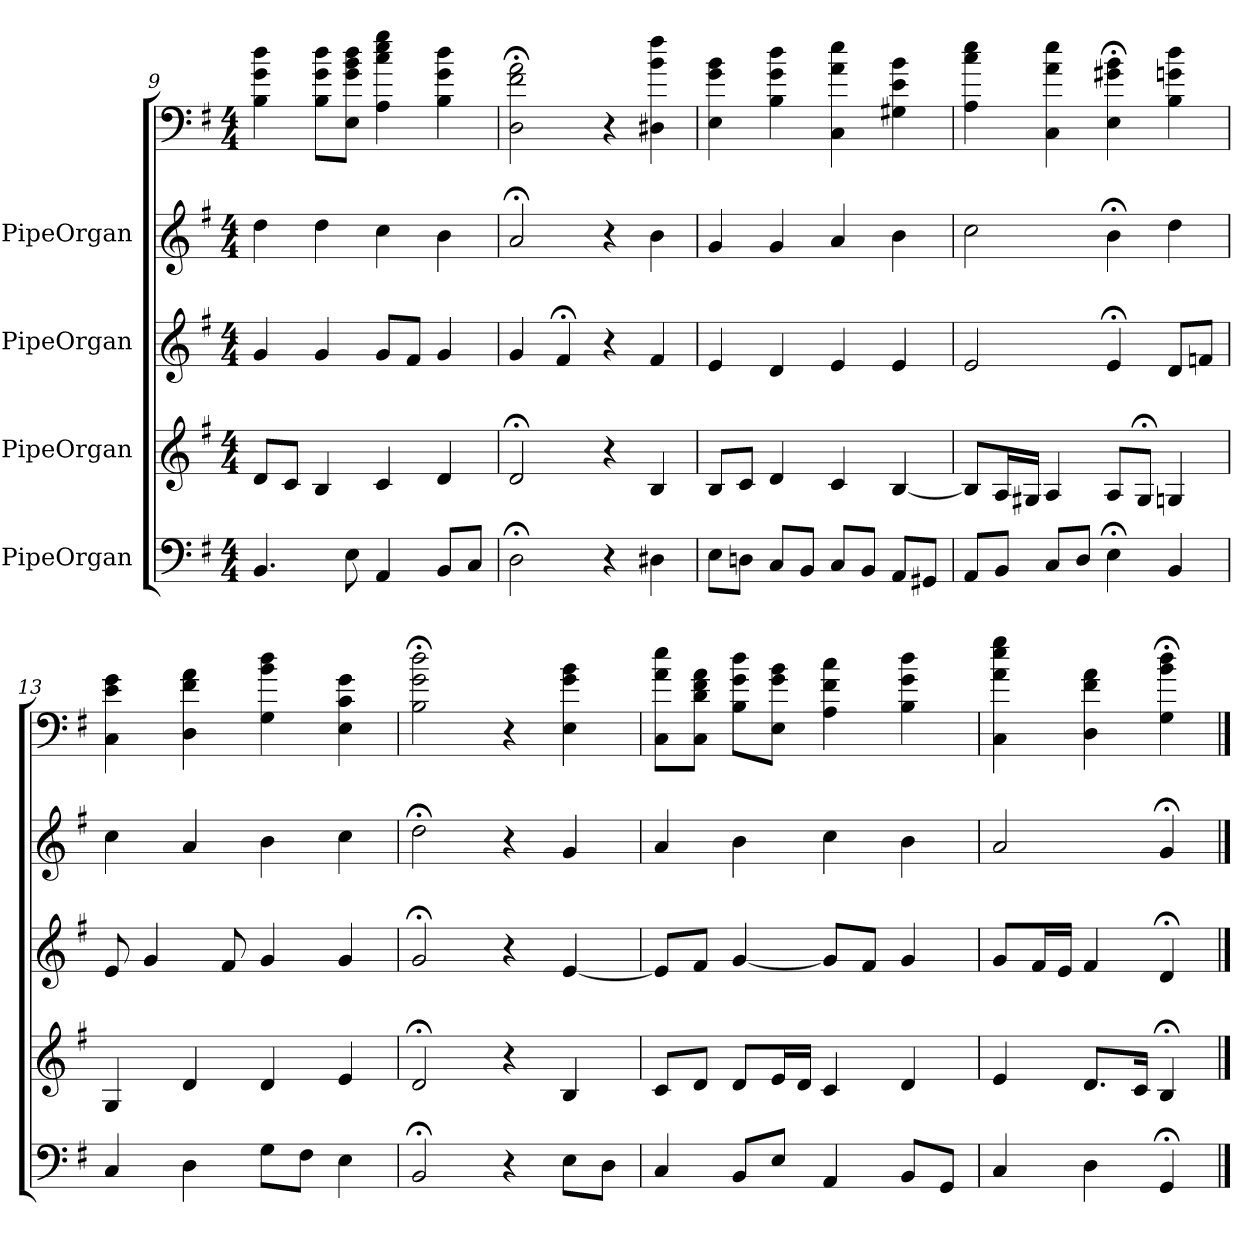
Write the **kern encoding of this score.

**kern	**kern	**kern	**kern	**kern
*part5	*part4	*part3	*part2	*part1
*staff5	*staff4	*staff3	*staff2	*staff1
*I"PipeOrgan	*I"PipeOrgan	*I"PipeOrgan	*I"PipeOrgan	*
*k[f#]	*k[f#]	*k[f#]	*k[f#]	*k[f#]
*G:	*G:	*G:	*G:	*G:
*M4/4	*M4/4	*M4/4	*M4/4	*M4/4
=9	=9	=9	=9	=9
4.BB	8dL	4g	4dd	4B 4g 4dd
.	8cJ	.	.	.
.	4B	4g	4dd	8B 8g 8ddL
8E	.	.	.	8E 8g 8b 8ddJ
4AA	4c	8gL	4cc	4A 4cc 4ee 4gg
.	.	8f#J	.	.
8BBL	4d	4g	4b	4B 4g 4dd
8CJ	.	.	.	.
=10	=10	=10	=10	=10
2D;<	2d;<	4g	2a;<	2D;< 2f#;< 2a;<
.	.	4f#;<	.	.
4r	4r	4r	4r	4r
4D#X	4B	4f#	4b	4D#X 4b 4ff#
=11	=11	=11	=11	=11
8EL	8BL	4e	4g	4E 4g 4b
8DnJ	8cJ	.	.	.
8CL	4d	4d	4g	4B 4g 4dd
8BBJ	.	.	.	.
8CL	4c	4e	4a	4C 4a 4ee
8BBJ	.	.	.	.
8AAL	[4B	4e	4b	4G#X 4e 4b
8GG#XJ	.	.	.	.
=12	=12	=12	=12	=12
8AAL	8BL]	2e	2cc	4A 4cc 4ee
8BBJ	16AL	.	.	.
.	16G#XJJ	.	.	.
8CL	4A	.	.	4C 4a 4ee
8DJ	.	.	.	.
4E;<	8AL	4e;<	4b;<	4E;< 4g#X;< 4b;<
.	8G#;<J	.	.	.
4BB	4Gn	8dL	4dd	4B 4gn 4dd
.	.	8fnJ	.	.
=13	=13	=13	=13	=13
4C	4G	8e	4cc	4C 4e 4g
.	.	4g	.	.
4D	4d	.	4a	4D 4f# 4a
.	.	8f#	.	.
8GL	4d	4g	4b	4G 4b 4dd
8F#J	.	.	.	.
4E	4e	4g	4cc	4E 4c 4g
=14	=14	=14	=14	=14
2BB;<	2d;<	2g;<	2dd;<	2B;< 2g;< 2dd;<
4r	4r	4r	4r	4r
8EL	4B	[4e	4g	4E 4g 4b
8DJ	.	.	.	.
=15	=15	=15	=15	=15
4C	8cL	8eL]	4a	8C 8a 8eeL
.	8dJ	8f#J	.	8C 8d 8f# 8aJ
8BBL	8dL	[4g	4b	8B 8g 8ddL
8EJ	16eL	.	.	8E 8g 8bJ
.	16dJJ	.	.	.
4AA	4c	8gL]	4cc	4A 4f# 4cc
.	.	8f#J	.	.
8BBL	4d	4g	4b	4B 4g 4dd
8GGJ	.	.	.	.
=16	=16	=16	=16	=16
4C	4e	8gL	2a	4C 4a 4ee 4gg
.	.	16f#L	.	.
.	.	16eJJ	.	.
4D	8.dL	4f#	.	4D 4f# 4a
.	16cJk	.	.	.
4GG;<	4B;<	4d;<	4g;<	4G;< 4b;< 4dd;<
==	==	==	==	==
*-	*-	*-	*-	*-
